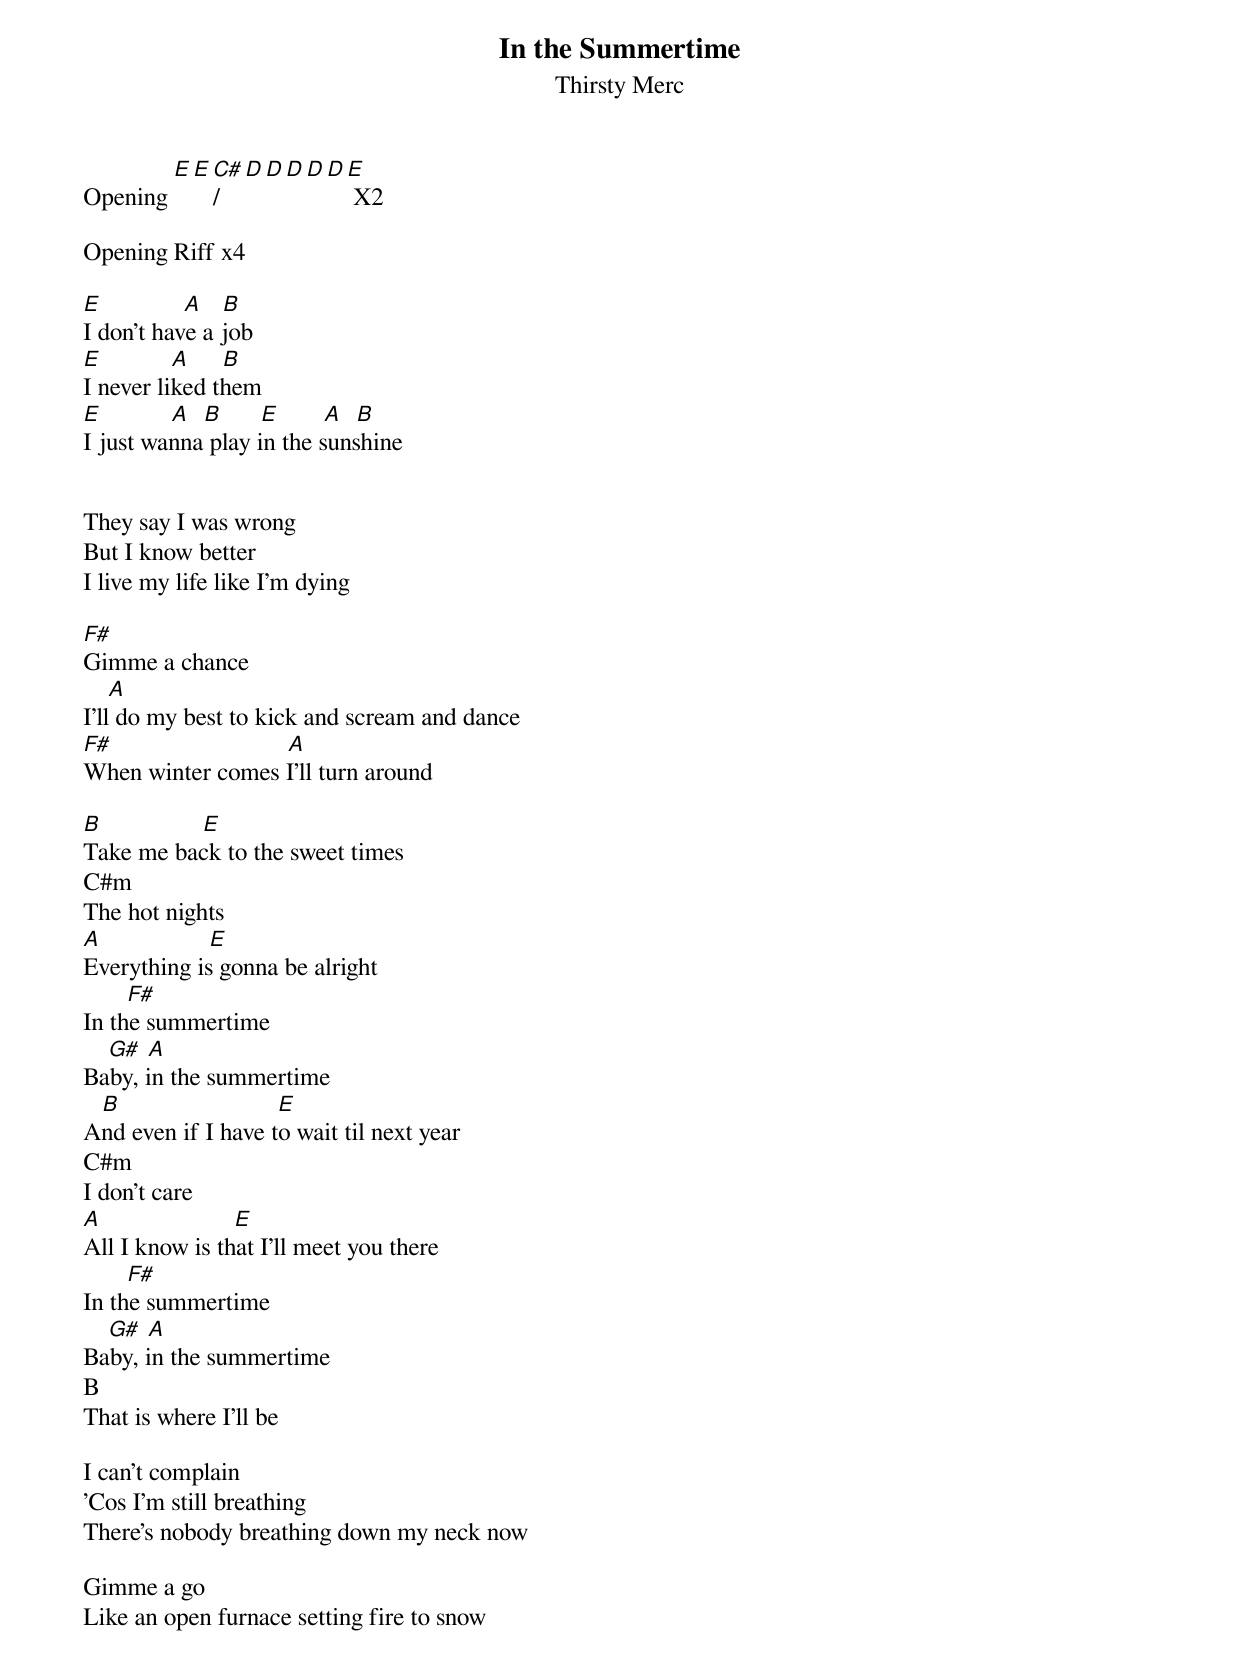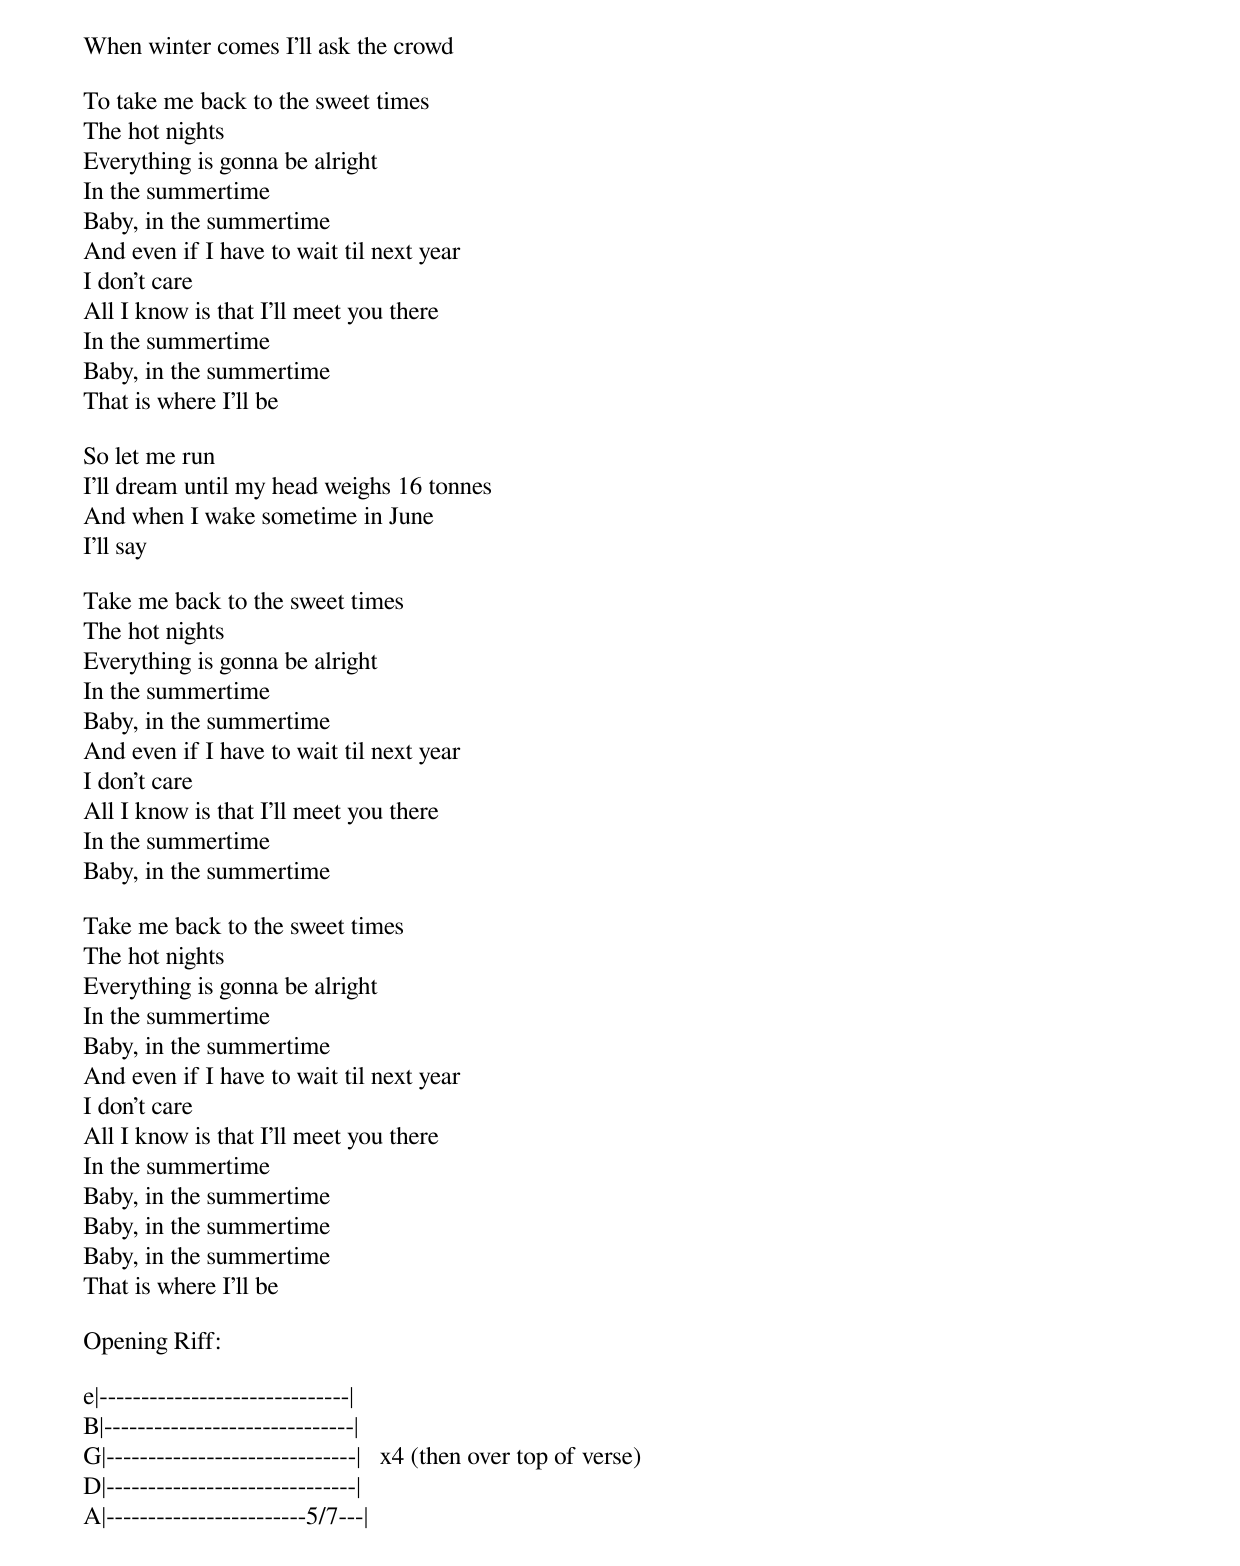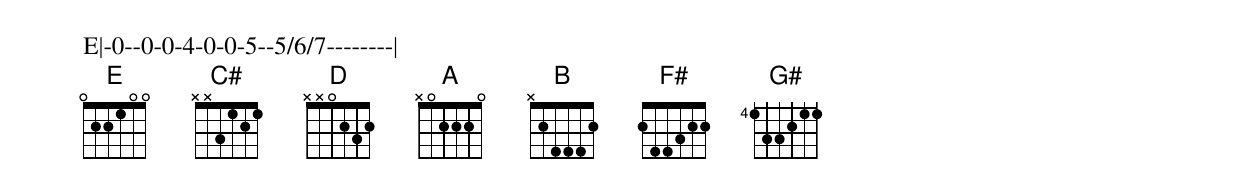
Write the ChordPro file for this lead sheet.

{t: In the Summertime}
{st: Thirsty Merc}

Opening [E][E][C#]/[D][D][D][D][D][E] X2

Opening Riff x4

[E]             [A]   [B]
I don't have a job
[E]           [A]     [B]
I never liked them
[E]           [A]  [B]      [E]       [A]  [B]
I just wanna play in the sunshine


They say I was wrong
But I know better
I live my life like I'm dying

[F#]
Gimme a chance
    [A]
I'll do my best to kick and scream and dance
[F#]                            [A]
When winter comes I'll turn around

[B]                [E]
Take me back to the sweet times
C#m
The hot nights
[A]                 [E]
Everything is gonna be alright
       [F#]
In the summertime
    [G#] [A]
Baby, in the summertime
   [B]                         [E]
And even if I have to wait til next year
C#m
I don't care
[A]                     [E]
All I know is that I'll meet you there
       [F#]
In the summertime
    [G#] [A]
Baby, in the summertime
B
That is where I'll be

I can't complain
'Cos I'm still breathing
There's nobody breathing down my neck now

Gimme a go
Like an open furnace setting fire to snow
When winter comes I'll ask the crowd

To take me back to the sweet times
The hot nights
Everything is gonna be alright
In the summertime
Baby, in the summertime
And even if I have to wait til next year
I don't care
All I know is that I'll meet you there
In the summertime
Baby, in the summertime
That is where I'll be

So let me run
I'll dream until my head weighs 16 tonnes
And when I wake sometime in June
I'll say

Take me back to the sweet times
The hot nights
Everything is gonna be alright
In the summertime
Baby, in the summertime
And even if I have to wait til next year
I don't care
All I know is that I'll meet you there
In the summertime
Baby, in the summertime

Take me back to the sweet times
The hot nights
Everything is gonna be alright
In the summertime
Baby, in the summertime
And even if I have to wait til next year
I don't care
All I know is that I'll meet you there
In the summertime
Baby, in the summertime
Baby, in the summertime
Baby, in the summertime
That is where I'll be

Opening Riff:

e|------------------------------|
B|------------------------------|
G|------------------------------|   x4 (then over top of verse)
D|------------------------------|
A|------------------------5/7---|
E|-0--0-0-4-0-0-5--5/6/7--------|
